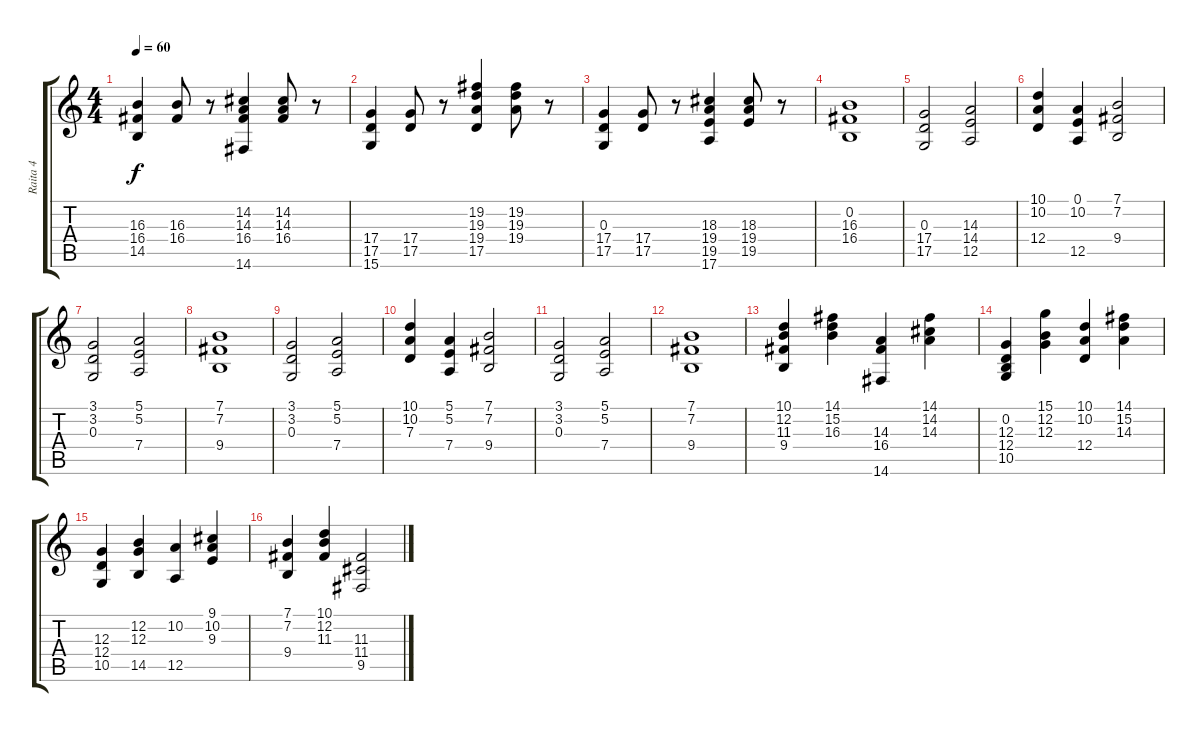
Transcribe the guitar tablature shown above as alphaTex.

\track ("Raita 4" "Raita 4") {instrument viola}
\staff {score tabs}
\tuning (E4 B3 G3 D3 A2 E2) {hide}
\ts (4 4)
\tempo 60
\clef g2
\ks c
(16.3 16.4 14.5).4{dy f} (16.3 16.4).8 r.8 (14.2 14.3 16.4 14.6).4 (14.2 14.3 16.4).8 r.8 |
(17.4 17.5 15.6).4 (17.4 17.5).8 r.8 (19.2 19.3 19.4 17.5).4 (19.2 19.3 19.4).8 r.8 |
(0.3 17.4 17.5).4 (17.4 17.5).8 r.8 (18.3 19.4 19.5 17.6).4 (18.3 19.4 19.5).8 r.8 |
(0.2 16.3 16.4).1 |
(0.3 17.4 17.5).2 (14.3 14.4 12.5).2 |
(10.1 10.2 12.4).4 (0.1 10.2 12.5).4 (7.1 7.2 9.4).2 |
(3.1 3.2 0.3).2 (5.1 5.2 7.4).2 |
(7.1 7.2 9.4).1 |
(3.1 3.2 0.3).2 (5.1 5.2 7.4).2 |
(10.1 10.2 7.3).4 (5.1 5.2 7.4).4 (7.1 7.2 9.4).2 |
(3.1 3.2 0.3).2 (5.1 5.2 7.4).2 |
(7.1 7.2 9.4).1 |
(10.1 12.2 11.3 9.4).4 (14.1 15.2 16.3).4 (14.3 16.4 14.6).4 (14.1 14.2 14.3).4 |
(0.2 12.3 12.4 10.5).4 (15.1 12.2 12.3).4 (10.1 10.2 12.4).4 (14.1 15.2 14.3).4 |
(12.3 12.4 10.5).4 (12.2 12.3 14.5).4 (10.2 12.5).4 (9.1 10.2 9.3).4 |
(7.1 7.2 9.4).4 (10.1 12.2 11.3).4 (11.3 11.4 9.5).2
